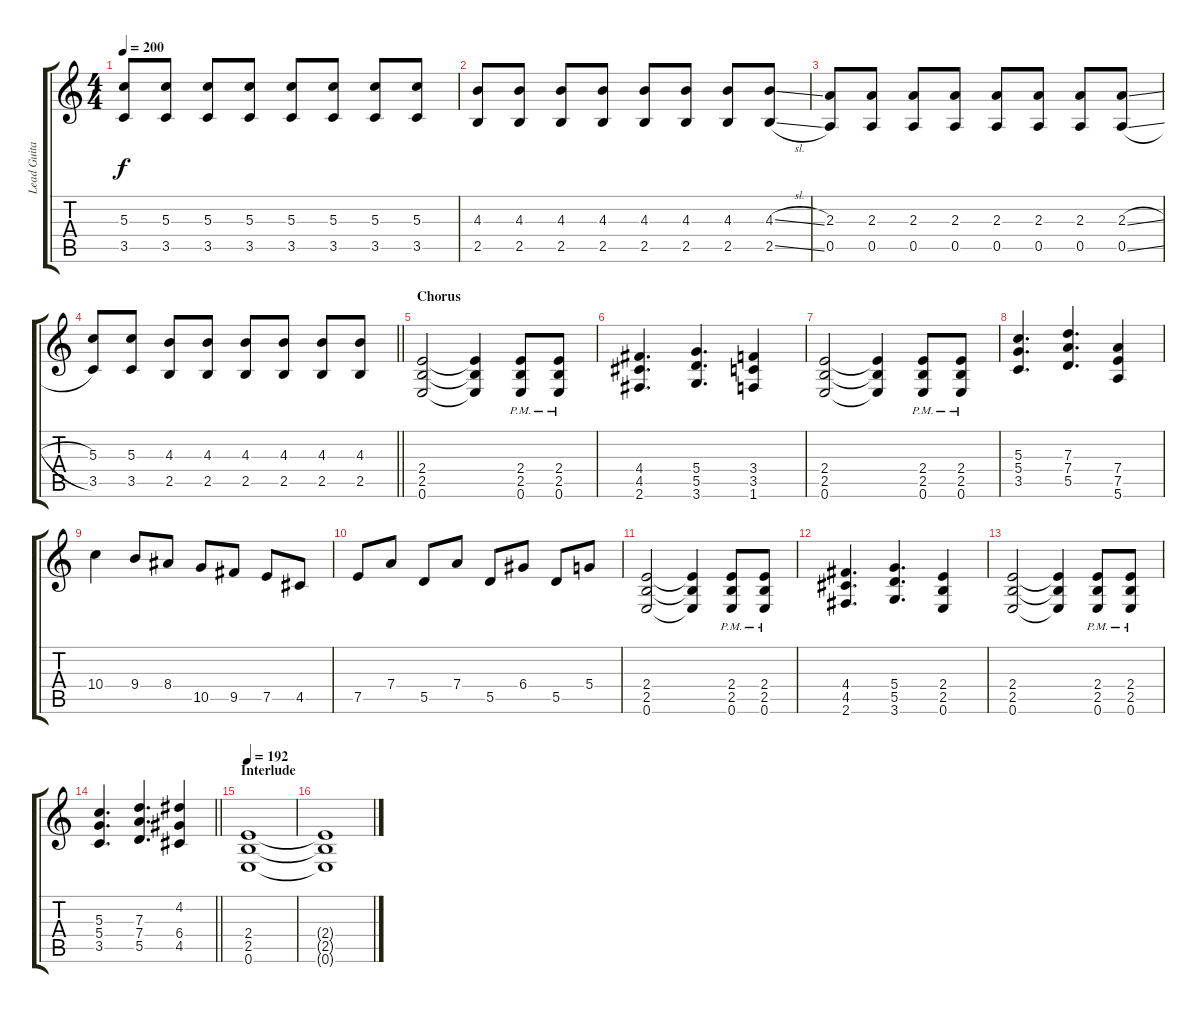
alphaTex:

\track ("Lead Guitar" "Lead Guita") {instrument distortionguitar}
\staff {score tabs}
\tuning (E4 B3 G3 D3 A2 E2) {hide}
\ts (4 4)
\tempo 200
\clef g2
\ks c
(5.3 3.5).8{dy f volume 5} (5.3 3.5).8 (5.3 3.5).8 (5.3 3.5).8 (5.3 3.5).8 (5.3 3.5).8 (5.3 3.5).8 (5.3 3.5).8 |
(4.3 2.5).8 (4.3 2.5).8 (4.3 2.5).8 (4.3 2.5).8 (4.3 2.5).8 (4.3 2.5).8 (4.3 2.5).8 (4.3{sl} 2.5{sl}).8 |
(2.3 0.5).8 (2.3 0.5).8 (2.3 0.5).8 (2.3 0.5).8 (2.3 0.5).8 (2.3 0.5).8 (2.3 0.5).8 (2.3{sl} 0.5{sl}).8 |
\barLineRight lightlight
(5.3 3.5).8 (5.3 3.5).8 (4.3 2.5).8 (4.3 2.5).8 (4.3 2.5).8 (4.3 2.5).8 (4.3 2.5).8 (4.3 2.5).8 |
\section ("" "Chorus")
(2.4 2.5 0.6).2 (2.4{t} 2.5{t} 0.6{t}).4 (2.4{pm} 2.5{pm} 0.6{pm}).8 (2.4{pm} 2.5{pm} 0.6{pm}).8 |
(4.4 4.5 2.6).4{d} (5.4 5.5 3.6).4{d} (3.4 3.5 1.6).4 |
(2.4 2.5 0.6).2 (2.4{t} 2.5{t} 0.6{t}).4 (2.4{pm} 2.5{pm} 0.6{pm}).8 (2.4{pm} 2.5{pm} 0.6{pm}).8 |
(5.3 5.4 3.5).4{d} (7.3 7.4 5.5).4{d} (7.4 7.5 5.6).4 |
10.4.4 9.4.8 8.4.8 10.5.8 9.5.8 7.5.8 4.5.8 |
7.5.8 7.4.8 5.5.8 7.4.8 5.5.8 6.4.8 5.5.8 5.4.8 |
(2.4 2.5 0.6).2 (2.4{t} 2.5{t} 0.6{t}).4 (2.4{pm} 2.5{pm} 0.6{pm}).8 (2.4{pm} 2.5{pm} 0.6{pm}).8 |
(4.4 4.5 2.6).4{d} (5.4 5.5 3.6).4{d} (2.4 2.5 0.6).4 |
(2.4 2.5 0.6).2 (2.4{t} 2.5{t} 0.6{t}).4 (2.4{pm} 2.5{pm} 0.6{pm}).8 (2.4{pm} 2.5{pm} 0.6{pm}).8 |
\barLineRight lightlight
(5.3 5.4 3.5).4{d} (7.3 7.4 5.5).4{d} (4.2 6.4 4.5).4 |
\section ("" "Interlude")
\tempo 192
(2.4 2.5 0.6).1{volume 13} |
(2.4{t} 2.5{t} 0.6{t}).1
